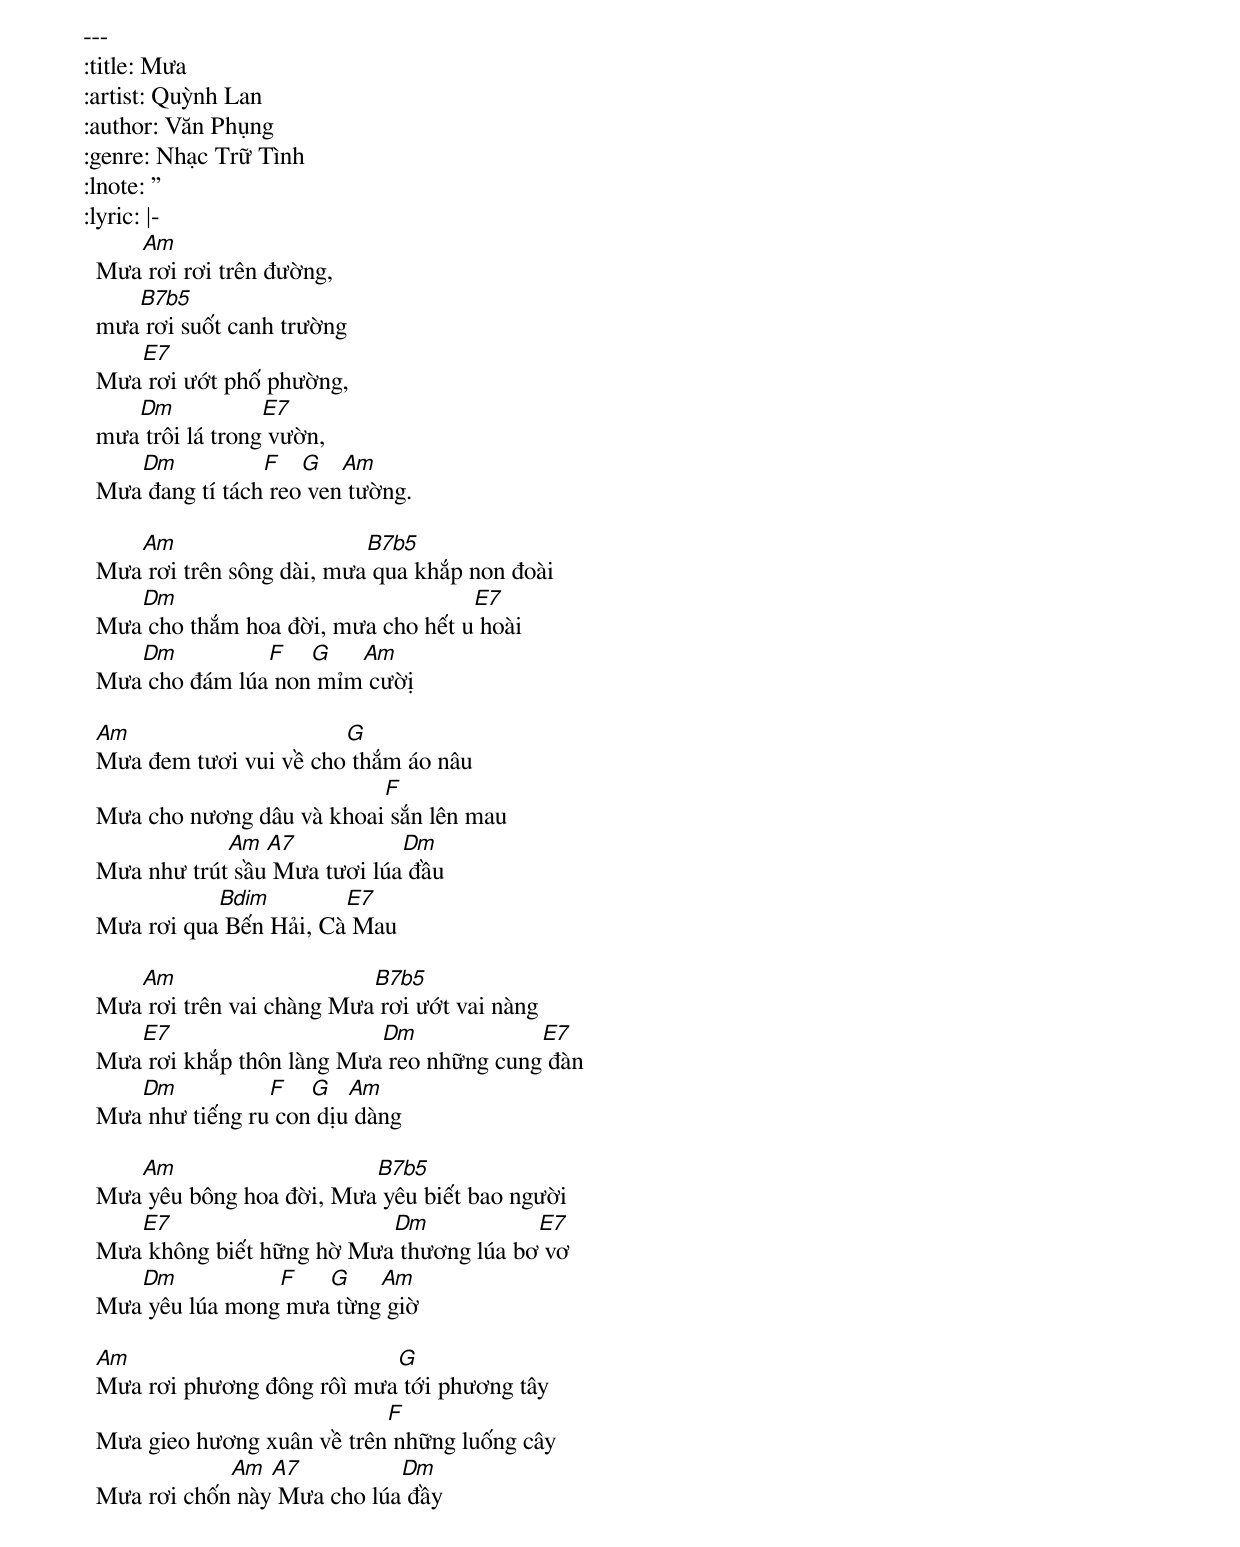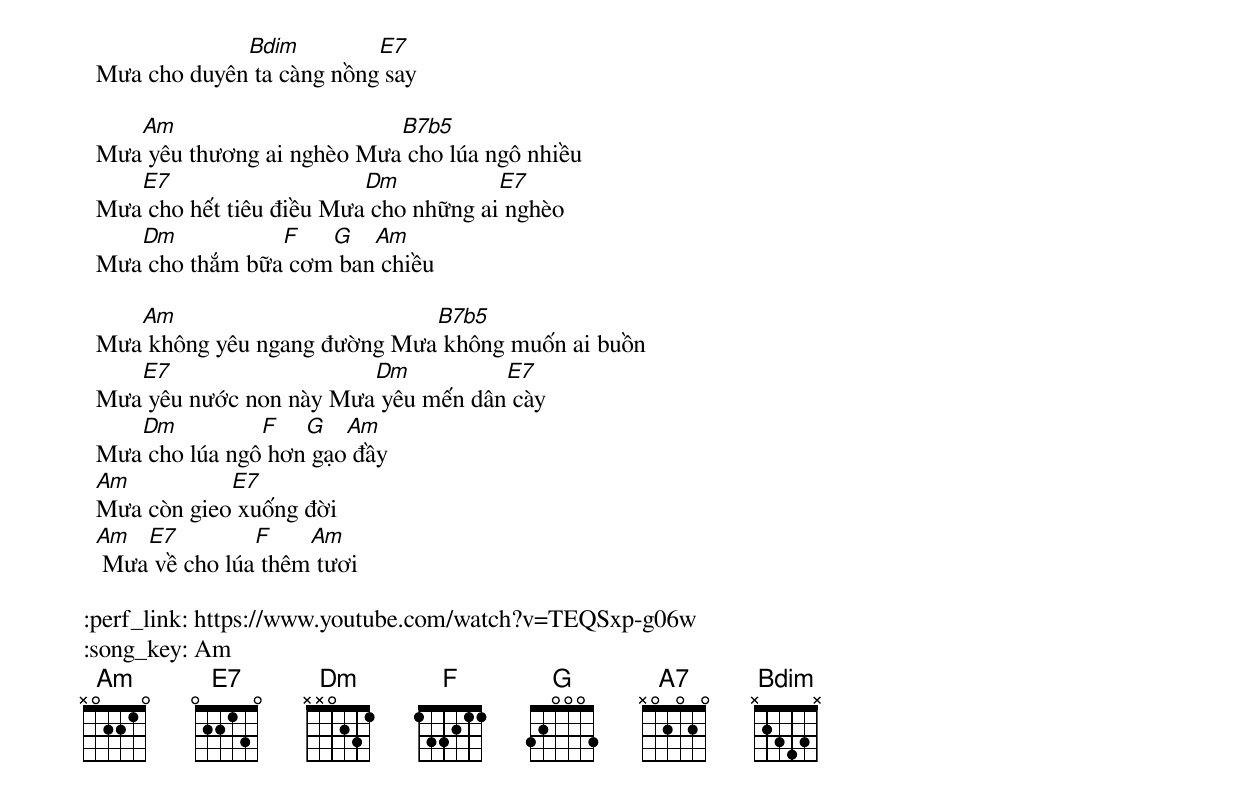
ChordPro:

---
:title: Mưa
:artist: Quỳnh Lan
:author: Văn Phụng
:genre: Nhạc Trữ Tình
:lnote: ''
:lyric: |-
  Mưa[Am] rơi rơi trên đường,
  mưa[B7b5] rơi suốt canh trường
  Mưa[E7] rơi ướt phố phường,
  mưa[Dm] trôi lá trong[E7] vườn,
  Mưa[Dm] đang tí tách[F] reo[G] ven[Am] tường.

  Mưa[Am] rơi trên sông dài, mưa[B7b5] qua khắp non đoài
  Mưa[Dm] cho thắm hoa đời, mưa cho hết u[E7] hoài
  Mưa[Dm] cho đám lúa[F] non[G] mỉm[Am] cườị

  [Am]Mưa đem tươi vui về cho[G] thắm áo nâu
  Mưa cho nương dâu và khoai[F] sắn lên mau
  Mưa như trút[Am] sầu[A7] Mưa tươi lúa[Dm] đầu
  Mưa rơi qua[Bdim] Bến Hải, Cà[E7] Mau

  Mưa[Am] rơi trên vai chàng Mưa[B7b5] rơi ướt vai nàng
  Mưa[E7] rơi khắp thôn làng Mưa[Dm] reo những cung[E7] đàn
  Mưa[Dm] như tiếng ru[F] con[G] dịu[Am] dàng

  Mưa[Am] yêu bông hoa đời, Mưa[B7b5] yêu biết bao người
  Mưa[E7] không biết hững hờ Mưa[Dm] thương lúa bơ[E7] vơ
  Mưa[Dm] yêu lúa mong[F] mưa[G] từng[Am] giờ

  [Am]Mưa rơi phương đông rôì mưa[G] tới phương tây
  Mưa gieo hương xuân về trên[F] những luống cây
  Mưa rơi chốn[Am] này[A7] Mưa cho lúa[Dm] đầy
  Mưa cho duyên[Bdim] ta càng nồng[E7] say

  Mưa[Am] yêu thương ai nghèo Mưa[B7b5] cho lúa ngô nhiều
  Mưa[E7] cho hết tiêu điều Mưa[Dm] cho những ai[E7] nghèo
  Mưa[Dm] cho thắm bữa[F] cơm[G] ban[Am] chiều

  Mưa[Am] không yêu ngang đường Mưa[B7b5] không muốn ai buồn
  Mưa[E7] yêu nước non này Mưa[Dm] yêu mến dân[E7] cày
  Mưa[Dm] cho lúa ngô[F] hơn[G] gạo[Am] đầy
  [Am]Mưa còn gieo[E7] xuống đời
  [Am] Mưa[E7] về cho lúa[F] thêm[Am] tươi

:perf_link: https://www.youtube.com/watch?v=TEQSxp-g06w
:song_key: Am
